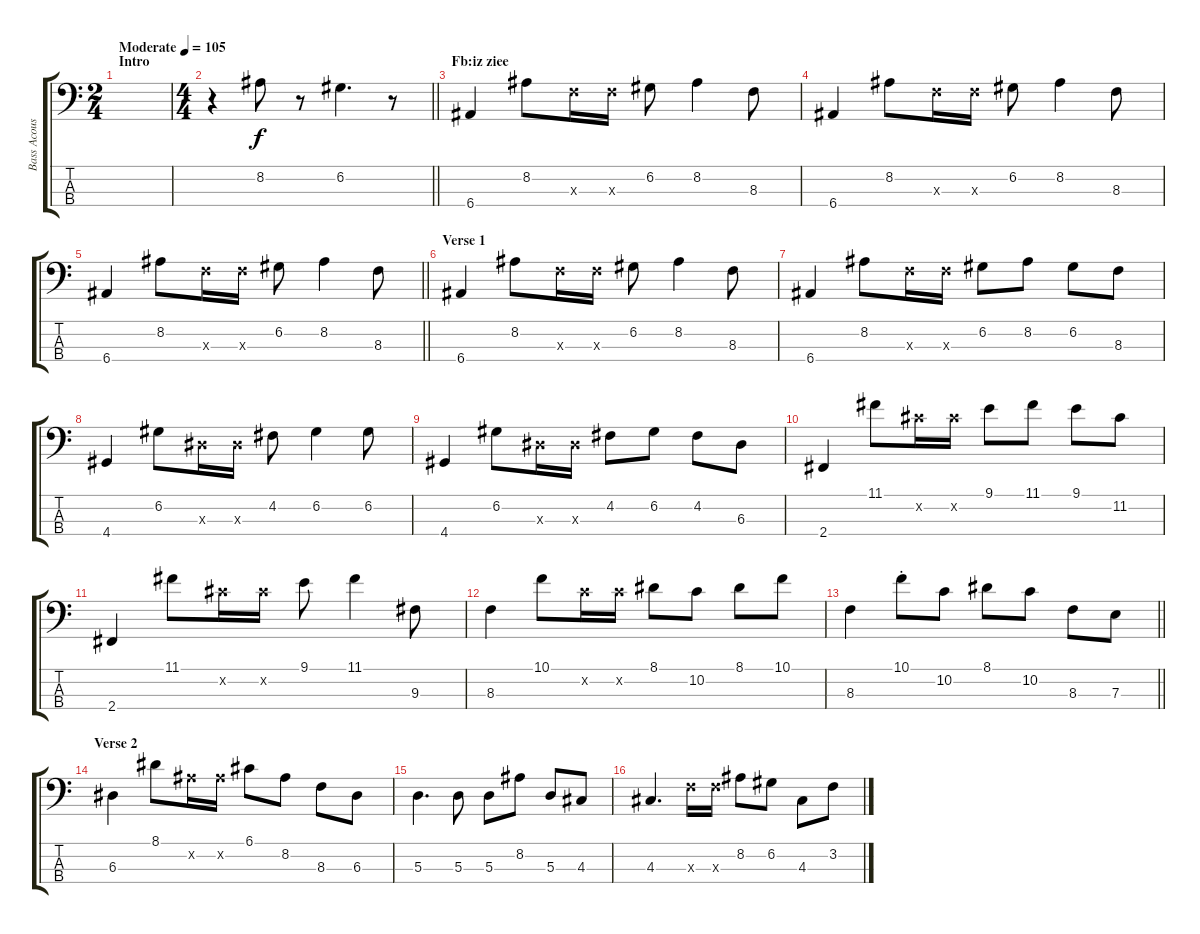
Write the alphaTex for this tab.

\track ("Bass Acoustic" "Bass Acous") {instrument acousticbass}
\staff {score tabs}
\tuning (G2 D2 A1 E1) {hide}
\ts (2 4)
\section ("" "Intro")
\tempo (105 "Moderate")
\clef f4
\ks c
|
\ts (4 4)
\barLineRight lightlight
r.4 8.2.8 r.8 6.2.4{d} r.8 |
\section ("" "Fb:iz ziee")
6.4.4 8.2.8 8.3{x}.16 8.3{x}.16 6.2.8 8.2.4 8.3.8 |
6.4.4 8.2.8 8.3{x}.16 8.3{x}.16 6.2.8 8.2.4 8.3.8 |
\barLineRight lightlight
6.4.4 8.2.8 8.3{x}.16 8.3{x}.16 6.2.8 8.2.4 8.3.8 |
\section ("" "Verse 1")
6.4.4 8.2.8 8.3{x}.16 8.3{x}.16 6.2.8 8.2.4 8.3.8 |
6.4.4 8.2.8 8.3{x}.16 8.3{x}.16 6.2.8 8.2.8 6.2.8 8.3.8 |
4.4.4 6.2.8 6.3{x}.16 6.3{x}.16 4.2.8 6.2.4 6.2.8 |
4.4.4 6.2.8 6.3{x}.16 6.3{x}.16 4.2.8 6.2.8 4.2.8 6.3.8 |
2.4.4 11.1.8 11.2{x}.16 11.2{x}.16 9.1.8 11.1.8 9.1.8 11.2.8 |
2.4.4 11.1.8 11.2{x}.16 11.2{x}.16 9.1.8 11.1.4 9.3.8 |
8.3.4 10.1.8 10.2{x}.16 10.2{x}.16 8.1.8 10.2.8 8.1.8 10.1.8 |
\barLineRight lightlight
8.3.4 10.1{st}.8 10.2.8 8.1.8 10.2.8 8.3.8 7.3.8 |
\section ("" "Verse 2")
6.3.4 8.1.8 8.2{x}.16 8.2{x}.16 6.1.8 8.2.8 8.3.8 6.3.8 |
5.3.4{d} 5.3.8 5.3.8 8.2.8 5.3.8 4.3.8 |
4.3.4{d} 8.3{x}.16 8.3{x}.16 8.2.8 6.2.8 4.3.8 3.2{ss}.8
